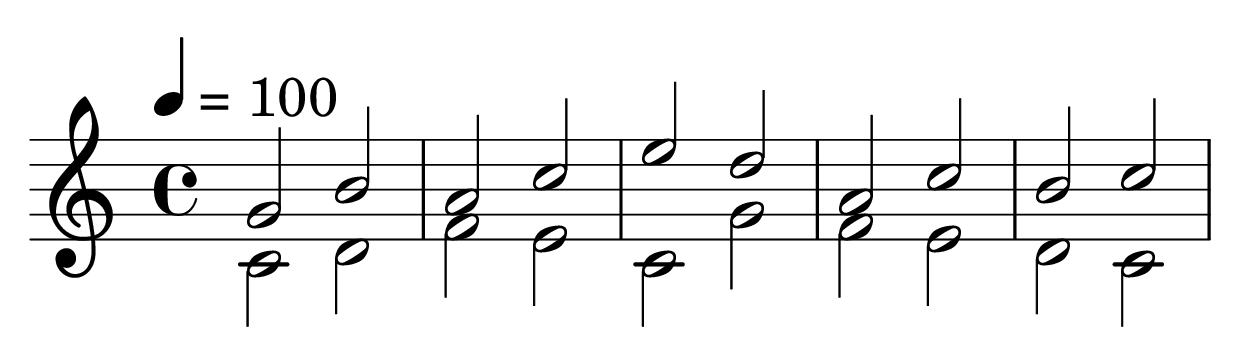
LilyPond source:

\version "2.24.1"

\include "page.ly"

global = {
  \time  4/4
  \tempo 4 = 100
}

% See `https://www.youtube.com/watch?v=b5PoTBOj7Xc`.

\parallelMusic voiceUpper, voiceLower {
  g2    b     |
  c2    d     |   % cantus firmus

  a2    c     |
  f2    e     |   % cantus firmus

  e2    d     |
  c2    g'    |   % cantus firmus

  a2    c     |
  f2    e     |   % cantus firmus

  b2    c     |
  d2    c     |   % cantus firmus
}

\score {
  \new Staff \with { midiInstrument = "clarinet" } {
    \global
    \clef treble
    << \relative c'' \voiceUpper \\ \relative c' \voiceLower >>
  }
  \layout { }
  \midi { }
}
